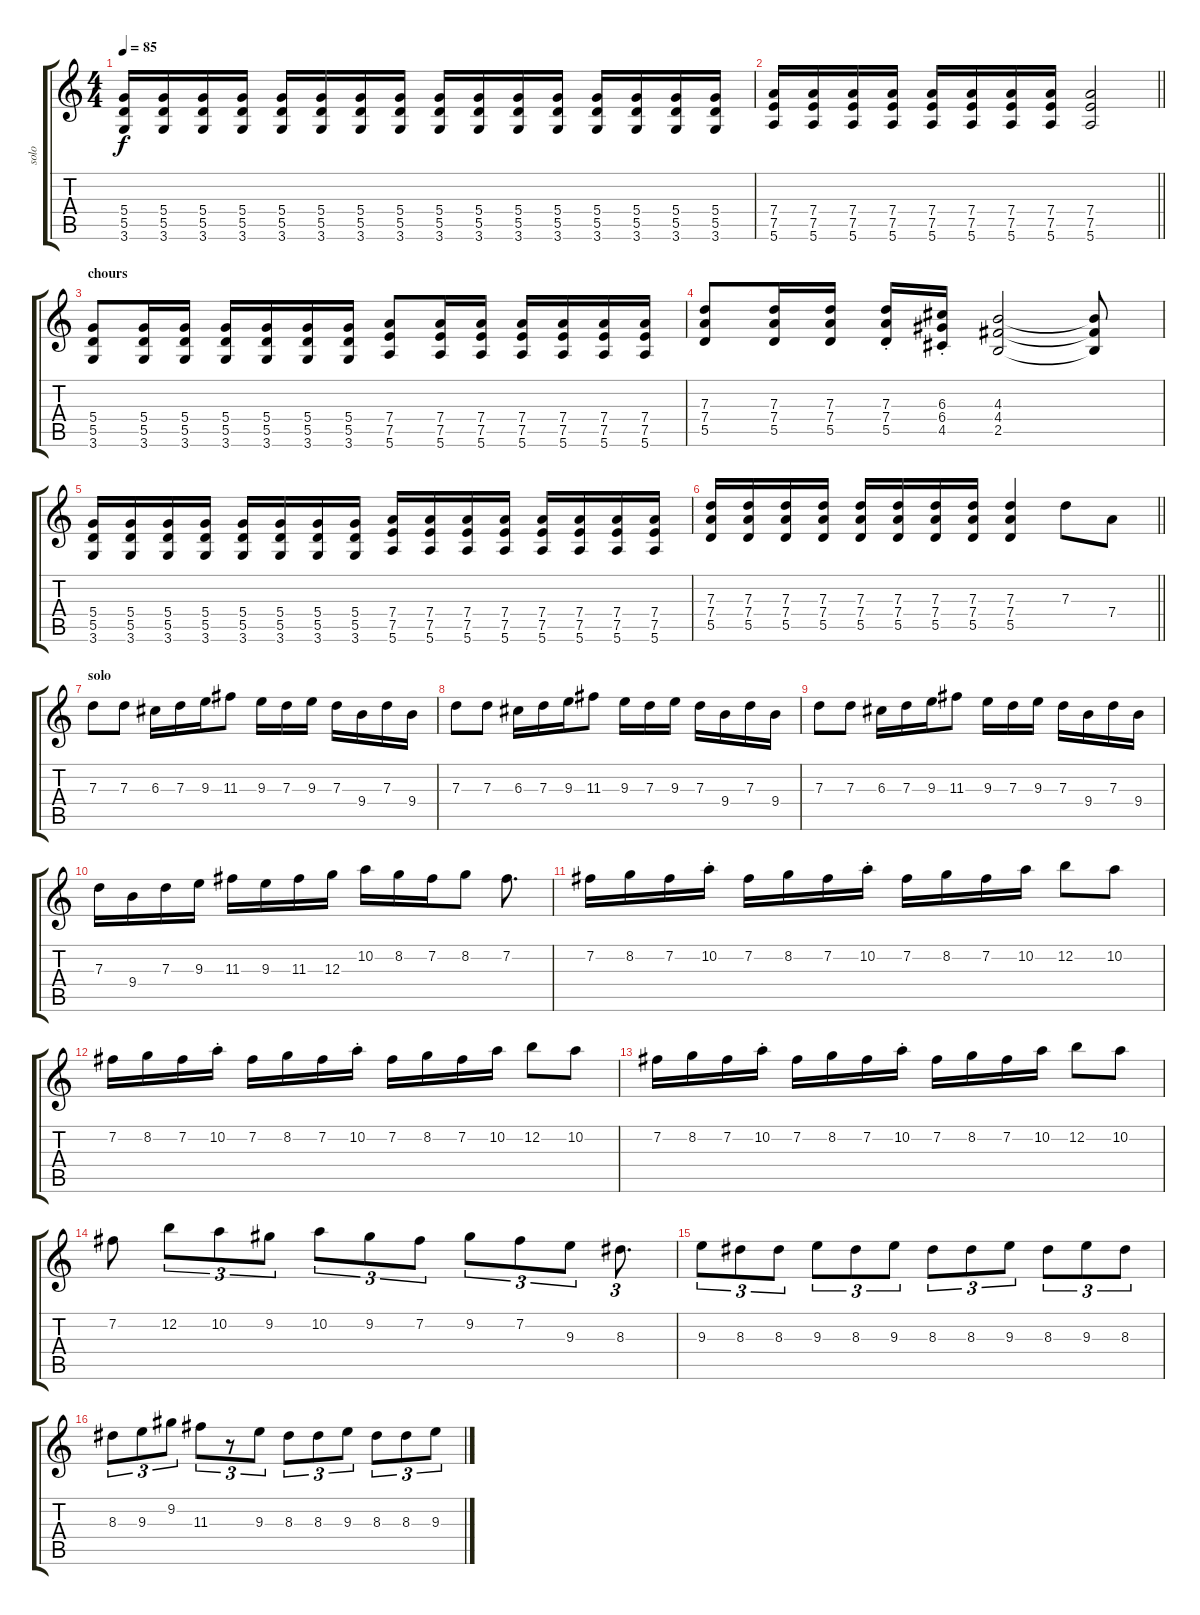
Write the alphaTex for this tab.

\track ("solo" "solo") {instrument overdrivenguitar}
\staff {score tabs}
\tuning (E4 B3 G3 D3 A2 E2) {hide}
\ts (4 4)
\tempo 85
\clef g2
\ks c
(5.4 5.5 3.6).16{dy f} (5.4 5.5 3.6).16 (5.4 5.5 3.6).16 (5.4 5.5 3.6).16 (5.4 5.5 3.6).16 (5.4 5.5 3.6).16 (5.4 5.5 3.6).16 (5.4 5.5 3.6).16 (5.4 5.5 3.6).16 (5.4 5.5 3.6).16 (5.4 5.5 3.6).16 (5.4 5.5 3.6).16 (5.4 5.5 3.6).16 (5.4 5.5 3.6).16 (5.4 5.5 3.6).16 (5.4 5.5 3.6).16 |
\barLineRight lightlight
(7.4 7.5 5.6).16 (7.4 7.5 5.6).16 (7.4 7.5 5.6).16 (7.4 7.5 5.6).16 (7.4 7.5 5.6).16 (7.4 7.5 5.6).16 (7.4 7.5 5.6).16 (7.4 7.5 5.6).16 (7.4 7.5 5.6).2 |
\section ("" "chours")
(5.4 5.5 3.6).8 (5.4 5.5 3.6).16 (5.4 5.5 3.6).16 (5.4 5.5 3.6).16 (5.4 5.5 3.6).16 (5.4 5.5 3.6).16 (5.4 5.5 3.6).16 (7.4 7.5 5.6).8 (7.4 7.5 5.6).16 (7.4 7.5 5.6).16 (7.4 7.5 5.6).16 (7.4 7.5 5.6).16 (7.4 7.5 5.6).16 (7.4 7.5 5.6).16 |
(7.3 7.4 5.5).8 (7.3 7.4 5.5).16 (7.3 7.4 5.5).16 (7.3{st} 7.4{st} 5.5{st}).16 (6.3{st} 6.4{st} 4.5{st}).16 (4.3 4.4 2.5).2 (4.3{t} 4.4{t} 2.5{t}).8 |
(5.4 5.5 3.6).16 (5.4 5.5 3.6).16 (5.4 5.5 3.6).16 (5.4 5.5 3.6).16 (5.4 5.5 3.6).16 (5.4 5.5 3.6).16 (5.4 5.5 3.6).16 (5.4 5.5 3.6).16 (7.4 7.5 5.6).16 (7.4 7.5 5.6).16 (7.4 7.5 5.6).16 (7.4 7.5 5.6).16 (7.4 7.5 5.6).16 (7.4 7.5 5.6).16 (7.4 7.5 5.6).16 (7.4 7.5 5.6).16 |
\barLineRight lightlight
(7.3 7.4 5.5).16 (7.3 7.4 5.5).16 (7.3 7.4 5.5).16 (7.3 7.4 5.5).16 (7.3 7.4 5.5).16 (7.3 7.4 5.5).16 (7.3 7.4 5.5).16 (7.3 7.4 5.5).16 (7.3 7.4 5.5).4 7.3.8 7.4.8 |
\section ("" "solo")
7.3.8 7.3.8 6.3.16 7.3.16 9.3.16 11.3.8 9.3.16 7.3.16 9.3.16 7.3.16 9.4.16 7.3.16 9.4.16 |
7.3.8 7.3.8 6.3.16 7.3.16 9.3.16 11.3.8 9.3.16 7.3.16 9.3.16 7.3.16 9.4.16 7.3.16 9.4.16 |
7.3.8 7.3.8 6.3.16 7.3.16 9.3.16 11.3.8 9.3.16 7.3.16 9.3.16 7.3.16 9.4.16 7.3.16 9.4.16 |
7.3.16 9.4.16 7.3.16 9.3.16 11.3.16 9.3.16 11.3.16 12.3.16 10.2.16 8.2.16 7.2.16 8.2.8 7.2.8{d} |
7.2.16 8.2.16 7.2.16 10.2{st}.16 7.2.16 8.2.16 7.2.16 10.2{st}.16 7.2.16 8.2.16 7.2.16 10.2.16 12.2.8 10.2.8 |
7.2.16 8.2.16 7.2.16 10.2{st}.16 7.2.16 8.2.16 7.2.16 10.2{st}.16 7.2.16 8.2.16 7.2.16 10.2.16 12.2.8 10.2.8 |
7.2.16 8.2.16 7.2.16 10.2{st}.16 7.2.16 8.2.16 7.2.16 10.2{st}.16 7.2.16 8.2.16 7.2.16 10.2.16 12.2.8 10.2.8 |
7.2.8 12.2.8{tu (3 2)} 10.2.8{tu (3 2)} 9.2.8{tu (3 2)} 10.2.8{tu (3 2)} 9.2.8{tu (3 2)} 7.2.8{tu (3 2)} 9.2.8{tu (3 2)} 7.2.8{tu (3 2)} 9.3.8{tu (3 2)} 8.3.8{d tu (3 2)} |
9.3.8{tu (3 2)} 8.3.8{tu (3 2)} 8.3.8{tu (3 2)} 9.3.8{tu (3 2)} 8.3.8{tu (3 2)} 9.3.8{tu (3 2)} 8.3.8{tu (3 2)} 8.3.8{tu (3 2)} 9.3.8{tu (3 2)} 8.3.8{tu (3 2)} 9.3.8{tu (3 2)} 8.3.8{tu (3 2)} |
8.3.8{tu (3 2)} 9.3.8{tu (3 2)} 9.2.8{tu (3 2)} 11.3.8{tu (3 2)} r.8{tu (3 2)} 9.3.8{tu (3 2)} 8.3.8{tu (3 2)} 8.3.8{tu (3 2)} 9.3.8{tu (3 2)} 8.3.8{tu (3 2)} 8.3.8{tu (3 2)} 9.3.8{tu (3 2)}
